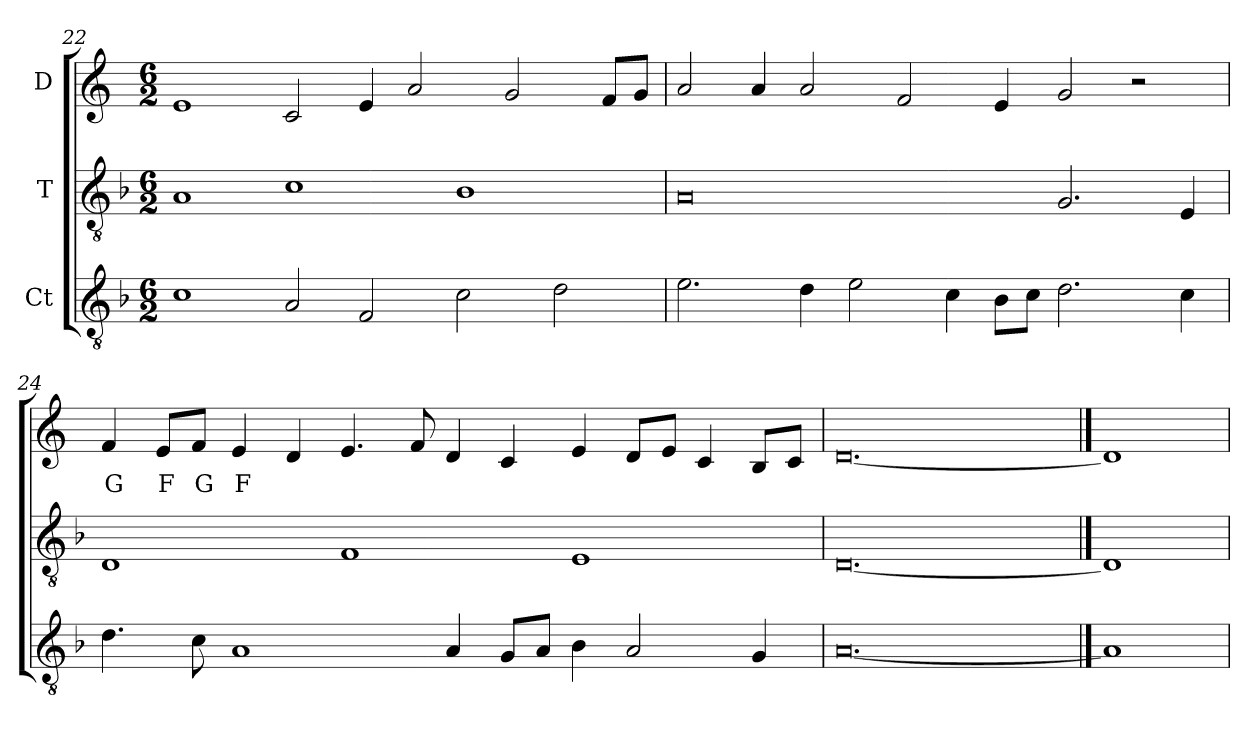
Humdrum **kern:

**kern	**kern	**kern	**text
*part3	*part2	*part1	*part1
*staff3	*staff2	*staff1	*staff1
*I"Ct	*I"T	*I"D	*
*clefGv2	*clefGv2	*clefG2	*
*ITrd7c12	*ITrd7c12	*	*
*k[b-]	*k[b-]	*k[]	*
*F:	*F:	*C:	*
*M6/2	*M6/2	*M6/2	*
=22	=22	=22	=22
1Ci\	1AAi/	1ei/	.
2AAi/	1Ci\	2ci/	.
2FFi/	.	4ei/	.
.	.	2ai/	.
2Ci\	1BB-i/	.	.
.	.	2gi/	.
2Di\	.	.	.
.	.	8fi/L	.
.	.	8gi/J	.
!!LO:LB:g=z
=23	=23	=23	=23
2.Ei\	0AAi/	2ai/	.
.	.	4ai/	.
4Di\	.	2ai/	.
2Ei\	.	.	.
.	.	2fi/	.
4Ci\	.	.	.
8BB-i\L	.	4ei/	.
8Ci\J	.	.	.
2.Di\	2.GGi/	2gi/	.
.	.	2r	.
4Ci\	4EEi/	.	.
=24	=24	=24	=24
!	!	!	!LO:LY:b:color=#000000
4.Di\	1DDi/	4fi/	G
!	!	!	!LO:LY:b:color=#000000
.	.	8ei/L	F
!	!	!	!LO:LY:b:color=#000000
8Ci\	.	8fi/J	G
!	!	!	!LO:LY:b:color=#000000
1AAi/	.	4ei/	F
.	.	4di/	.
.	1FFi/	4.ei/	.
.	.	8fi/	.
4AAi/	.	4di/	.
8GGi/L	.	4ci/	.
8AAi/J	.	.	.
4BB-i\	1EEi/	4ei/	.
2AAi/	.	8di/L	.
.	.	8ei/J	.
.	.	4ci/	.
4GGi/	.	8Bi/L	.
.	.	8ci/J	.
=25	=25	=25	=25
[0.AAi/	[0.DDi/	[0.di/	.
==26	==26	==26	==26
1AAi/]	1DDi/]	1di/]	.
=	=	=	=
*-	*-	*-	*-
